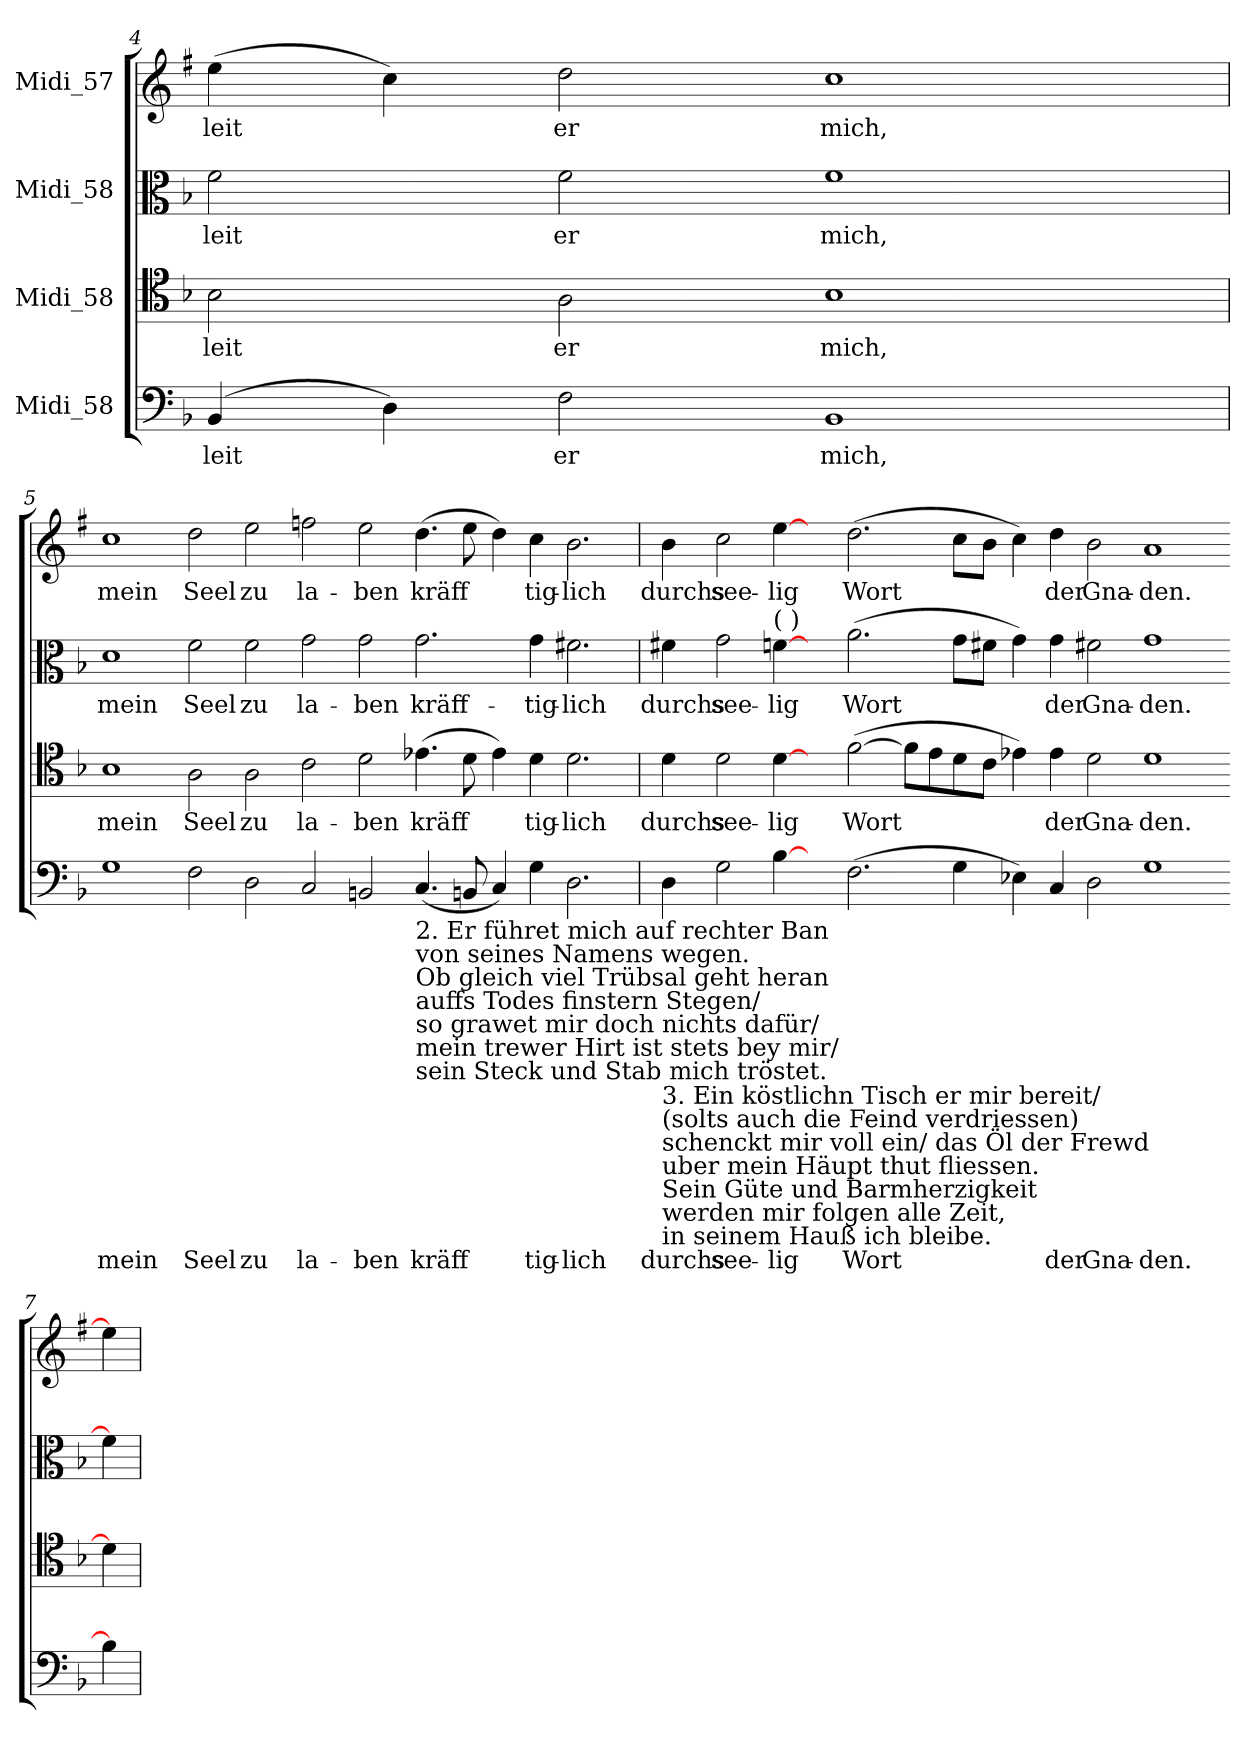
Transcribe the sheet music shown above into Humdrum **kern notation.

**kern	**text	**kern	**text	**kern	**text	**kern	**text
*part4	*part4	*part3	*part3	*part2	*part2	*part1	*part1
*staff4	*staff4	*staff3	*staff3	*staff2	*staff2	*staff1	*staff1
*I"Midi_58	*	*I"Midi_58	*	*I"Midi_58	*	*I"Midi_57	*
!!LO:LB:g=z
*clefF4	*	*clefC4	*	*clefC3	*	*clefG2	*
*	*	*	*	*	*	*ITrd1c2	*
*k[b-]	*	*k[b-]	*	*k[b-]	*	*k[b-]	*
*F:	*	*F:	*	*F:	*	*F:	*
=4	=4	=4	=4	=4	=4	=4	=4
!	!LO:LY:b	!	!LO:LY:b	!	!LO:LY:b	!	!LO:LY:b
(>4BB-	leit	2B-	leit	2f	leit	(>4dd	leit
4D)	.	.	.	.	.	4b-)	.
!	!LO:LY:b	!	!LO:LY:b	!	!LO:LY:b	!	!LO:LY:b
2F	er	2A	er	2f	er	2cc	er
!	!LO:LY:b	!	!LO:LY:b	!	!LO:LY:b	!	!LO:LY:b
1BB-	mich,	1B-	mich,	1f	mich,	1b-	mich,
=5	=5	=5	=5	=5	=5	=5	=5
!	!LO:LY:b	!	!LO:LY:b	!	!LO:LY:b	!	!LO:LY:b
1G	mein	1B-	mein	1d	mein	1b-	mein
!	!LO:LY:b	!	!LO:LY:b	!	!LO:LY:b	!	!LO:LY:b
2F	Seel	2A	Seel	2f	Seel	2cc	Seel
!	!LO:LY:b	!	!LO:LY:b	!	!LO:LY:b	!	!LO:LY:b
2D	zu	2A	zu	2f	zu	2dd	zu
!	!LO:LY:b	!	!LO:LY:b	!	!LO:LY:b	!	!LO:LY:b
2C	la-	2c	la-	2g	la-	2ee-X	la-
!	!LO:LY:b	!	!LO:LY:b	!	!LO:LY:b	!	!LO:LY:b
2BBn	-ben	2d	-ben	2g	-ben	2dd	-ben
!LO:TX:b:t=2. Er führet mich auf rechter Ban\nvon seines Namens wegen.\nOb gleich viel Trübsal geht heran\nauffs Todes finstern Stegen/\nso grawet mir doch nichts dafür/\nmein trewer Hirt ist stets bey mir/\nsein Steck und Stab mich tröstet.	!	!	!	!	!	!	!
!	!LO:LY:b	!	!LO:LY:b	!	!LO:LY:b	!	!LO:LY:b
(<4.C	kräff	(>4.e-X	kräff	2.g	kräff-	(>4.cc	kräff
8BBn	.	8d	.	.	.	8dd	.
4C)	.	4e-)	.	.	.	4cc)	.
!	!LO:LY:b	!	!LO:LY:b	!	!LO:LY:b	!	!LO:LY:b
4G	tig-	4d	tig-	4g	-tig-	4b-	tig-
!	!LO:LY:b	!	!LO:LY:b	!	!LO:LY:b	!	!LO:LY:b
2.D	-lich	2.d	-lich	2.f#X	-lich	2.a	-lich
=6	=6	=6	=6	=6	=6	=6	=6
!LO:TX:b:t=3. Ein köstlichn Tisch er mir bereit/\n(solts auch die Feind verdriessen)\nschenckt mir voll ein/ das Öl der Frewd\nuber mein Häupt thut fliessen.\nSein Güte und Barmherzigkeit\nwerden mir folgen alle Zeit,\nin seinem Hauß ich bleibe.	!	!	!	!	!	!	!
!	!LO:LY:b	!	!LO:LY:b	!	!LO:LY:b	!	!LO:LY:b
4D	durchs	4d	durchs	4f#	durchs	4a	durchs
!	!LO:LY:b	!	!LO:LY:b	!	!LO:LY:b	!	!LO:LY:b
2G	see-	2d	see-	2g	see-	2b-	see-
!	!	!	!	!LO:TX:a:t=(  )	!	!	!
!	!LO:LY:b	!	!LO:LY:b	!	!LO:LY:b	!	!LO:LY:b
[4B-	-lig	[4d	-lig	[4f	-lig	[4dd	-lig
4ryy	.	4ryy	.	4ryy	.	4ryy	.
!	!LO:LY:b	!	!LO:LY:b	!	!LO:LY:b	!	!LO:LY:b
(>2.F	Wort	(>[2f	Wort	(>2.a	Wort	(>2.cc	Wort
.	.	8fL]	.	.	.	.	.
.	.	8e	.	.	.	.	.
4G	.	8d	.	8gL	.	8b-L	.
.	.	8cJ	.	8f#XJ	.	8aJ	.
4E-X)	.	4e-X)	.	4g)	.	4b-)	.
!	!LO:LY:b	!	!LO:LY:b	!	!LO:LY:b	!	!LO:LY:b
4C	der	4e-	der	4g	der	4cc	der
!	!LO:LY:b	!	!LO:LY:b	!	!LO:LY:b	!	!LO:LY:b
2D	Gna-	2d	Gna-	2f#X	Gna-	2a	Gna-
!	!LO:LY:b	!	!LO:LY:b	!	!LO:LY:b	!	!LO:LY:b
1G	-den.	1d	-den.	1g	-den.	1g	-den.
=7-	=7-	=7-	=7-	=7-	=7-	=7-	=7-
4B-]	.	4d]	.	4f]	.	4dd]	.
=	=	=	=	=	=	=	=
*-	*-	*-	*-	*-	*-	*-	*-
